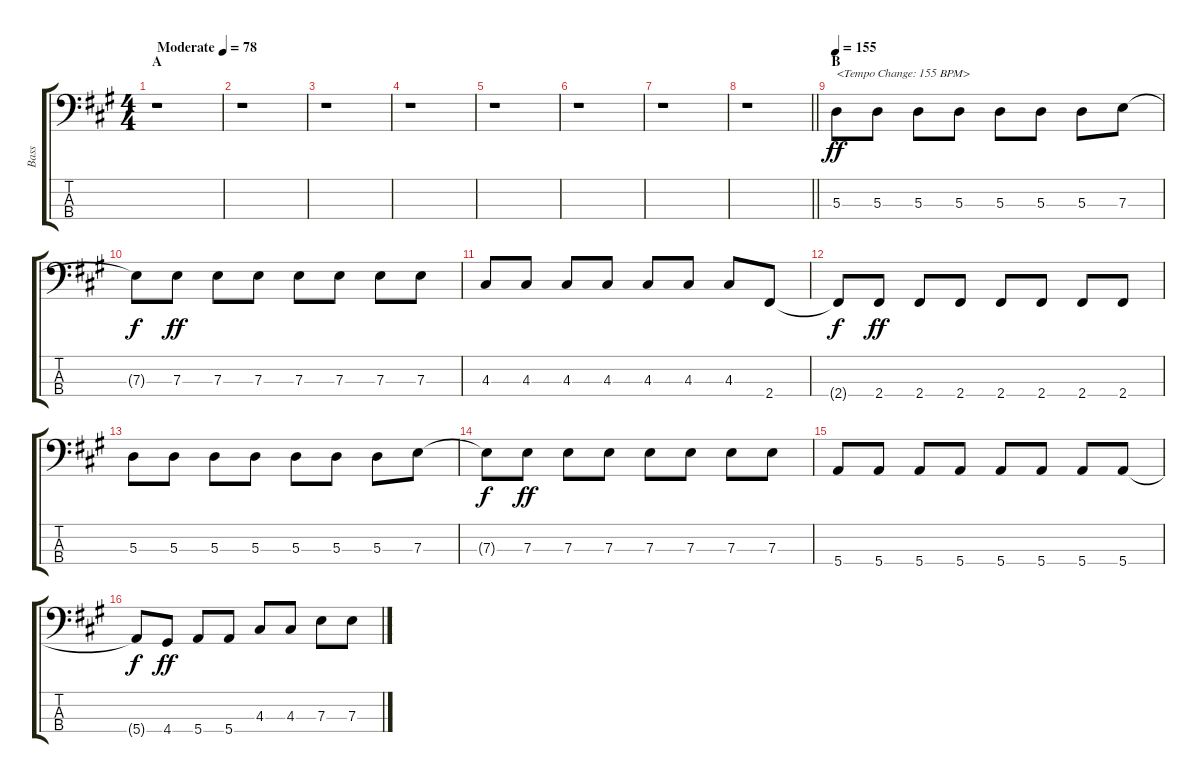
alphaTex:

\track ("Bass" "Bass") {instrument electricbasspick}
\staff {score tabs}
\tuning (G2 D2 A1 E1) {hide}
\ts (4 4)
\section ("" "A")
\tempo (78 "Moderate")
\clef f4
\ks a
r.1{dy ff instrument electricbasspick} |
r.1 |
r.1 |
r.1 |
r.1 |
r.1 |
r.1 |
\barLineRight lightlight
r.1 |
\section ("" "B")
\tempo 155
5.3.8{txt "<Tempo Change: 155 BPM>"} 5.3.8 5.3.8 5.3.8 5.3.8 5.3.8 5.3.8 7.3.8 |
7.3{t}.8{dy f} 7.3.8{dy ff} 7.3.8 7.3.8 7.3.8 7.3.8 7.3.8 7.3.8 |
4.3.8 4.3.8 4.3.8 4.3.8 4.3.8 4.3.8 4.3.8 2.4.8 |
2.4{t}.8{dy f} 2.4.8{dy ff} 2.4.8 2.4.8 2.4.8 2.4.8 2.4.8 2.4.8 |
5.3.8 5.3.8 5.3.8 5.3.8 5.3.8 5.3.8 5.3.8 7.3.8 |
7.3{t}.8{dy f} 7.3.8{dy ff} 7.3.8 7.3.8 7.3.8 7.3.8 7.3.8 7.3.8 |
5.4.8 5.4.8 5.4.8 5.4.8 5.4.8 5.4.8 5.4.8 5.4.8 |
5.4{t}.8{dy f} 4.4.8{dy ff} 5.4.8 5.4.8 4.3.8 4.3.8 7.3.8 7.3.8
